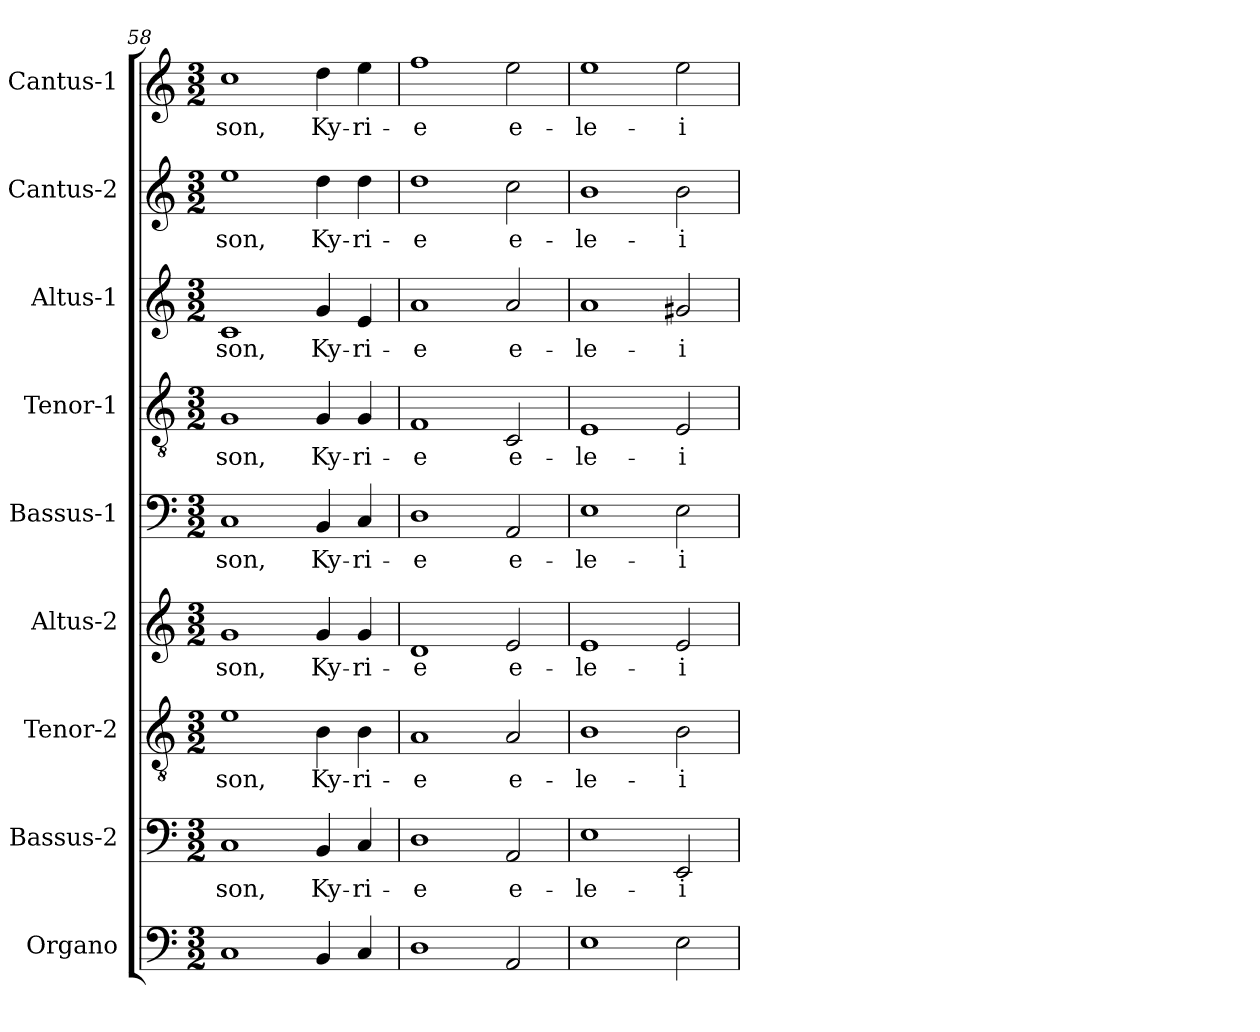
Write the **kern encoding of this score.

**kern	**kern	**text	**kern	**text	**kern	**text	**kern	**text	**kern	**text	**kern	**text	**kern	**text	**kern	**text
*part9	*part8	*part8	*part7	*part7	*part6	*part6	*part5	*part5	*part4	*part4	*part3	*part3	*part2	*part2	*part1	*part1
*staff9	*staff8	*staff8	*staff7	*staff7	*staff6	*staff6	*staff5	*staff5	*staff4	*staff4	*staff3	*staff3	*staff2	*staff2	*staff1	*staff1
*I"Organo	*I"Bassus-2	*	*I"Tenor-2	*	*I"Altus-2	*	*I"Bassus-1	*	*I"Tenor-1	*	*I"Altus-1	*	*I"Cantus-2	*	*I"Cantus-1	*
*I'Og	*I'B2	*	*	*	*I'A2	*	*I'B1	*	*I'T1	*	*I'A1	*	*I'C2	*	*I'C1	*
*clefF4	*clefF4	*	*clefGv2	*	*clefG2	*	*clefF4	*	*clefGv2	*	*clefG2	*	*clefG2	*	*clefG2	*
*k[]	*k[]	*	*k[]	*	*k[]	*	*k[]	*	*k[]	*	*k[]	*	*k[]	*	*k[]	*
*C:	*C:	*	*C:	*	*C:	*	*C:	*	*C:	*	*C:	*	*C:	*	*C:	*
*M3/2	*M3/2	*	*M3/2	*	*M3/2	*	*M3/2	*	*M3/2	*	*M3/2	*	*M3/2	*	*M3/2	*
=58	=58	=58	=58	=58	=58	=58	=58	=58	=58	=58	=58	=58	=58	=58	=58	=58
!	!	!LO:LY:b	!	!	!	!	!	!	!	!	!	!	!	!	!	!
!	!	!	!	!LO:LY:b	!	!	!	!	!	!	!	!	!	!	!	!
!	!	!	!	!	!	!LO:LY:b	!	!	!	!	!	!	!	!	!	!
!	!	!	!	!	!	!	!	!LO:LY:b	!	!	!	!	!	!	!	!
!	!	!	!	!	!	!	!	!	!	!LO:LY:b	!	!	!	!	!	!
!	!	!	!	!	!	!	!	!	!	!	!	!LO:LY:b	!	!	!	!
!	!	!	!	!	!	!	!	!	!	!	!	!	!	!LO:LY:b	!	!
!	!	!	!	!	!	!	!	!	!	!	!	!	!	!	!	!LO:LY:b
1C	1C	-son,	1e	-son,	1g	-son,	1C	-son,	1G	-son,	1c	-son,	1ee	-son,	1cc	-son,
!	!	!LO:LY:b	!	!	!	!	!	!	!	!	!	!	!	!	!	!
!	!	!	!	!LO:LY:b	!	!	!	!	!	!	!	!	!	!	!	!
!	!	!	!	!	!	!LO:LY:b	!	!	!	!	!	!	!	!	!	!
!	!	!	!	!	!	!	!	!LO:LY:b	!	!	!	!	!	!	!	!
!	!	!	!	!	!	!	!	!	!	!LO:LY:b	!	!	!	!	!	!
!	!	!	!	!	!	!	!	!	!	!	!	!LO:LY:b	!	!	!	!
!	!	!	!	!	!	!	!	!	!	!	!	!	!	!LO:LY:b	!	!
!	!	!	!	!	!	!	!	!	!	!	!	!	!	!	!	!LO:LY:b
4BB/	4BB/	Ky-	4B\	Ky-	4g/	Ky-	4BB/	Ky-	4G/	Ky-	4g/	Ky-	4dd\	Ky-	4dd\	Ky-
!	!	!LO:LY:b	!	!	!	!	!	!	!	!	!	!	!	!	!	!
!	!	!	!	!LO:LY:b	!	!	!	!	!	!	!	!	!	!	!	!
!	!	!	!	!	!	!LO:LY:b	!	!	!	!	!	!	!	!	!	!
!	!	!	!	!	!	!	!	!LO:LY:b	!	!	!	!	!	!	!	!
!	!	!	!	!	!	!	!	!	!	!LO:LY:b	!	!	!	!	!	!
!	!	!	!	!	!	!	!	!	!	!	!	!LO:LY:b	!	!	!	!
!	!	!	!	!	!	!	!	!	!	!	!	!	!	!LO:LY:b	!	!
!	!	!	!	!	!	!	!	!	!	!	!	!	!	!	!	!LO:LY:b
4C/	4C/	-ri-	4B\	-ri-	4g/	-ri-	4C/	-ri-	4G/	-ri-	4e/	-ri-	4dd\	-ri-	4ee\	-ri-
=59	=59	=59	=59	=59	=59	=59	=59	=59	=59	=59	=59	=59	=59	=59	=59	=59
!	!	!LO:LY:b	!	!	!	!	!	!	!	!	!	!	!	!	!	!
!	!	!	!	!LO:LY:b	!	!	!	!	!	!	!	!	!	!	!	!
!	!	!	!	!	!	!LO:LY:b	!	!	!	!	!	!	!	!	!	!
!	!	!	!	!	!	!	!	!LO:LY:b	!	!	!	!	!	!	!	!
!	!	!	!	!	!	!	!	!	!	!LO:LY:b	!	!	!	!	!	!
!	!	!	!	!	!	!	!	!	!	!	!	!LO:LY:b	!	!	!	!
!	!	!	!	!	!	!	!	!	!	!	!	!	!	!LO:LY:b	!	!
!	!	!	!	!	!	!	!	!	!	!	!	!	!	!	!	!LO:LY:b
1D	1D	-e	1A	-e	1d	-e	1D	-e	1F	-e	1a	-e	1dd	-e	1ff	-e
!	!	!LO:LY:b	!	!	!	!	!	!	!	!	!	!	!	!	!	!
!	!	!	!	!LO:LY:b	!	!	!	!	!	!	!	!	!	!	!	!
!	!	!	!	!	!	!LO:LY:b	!	!	!	!	!	!	!	!	!	!
!	!	!	!	!	!	!	!	!LO:LY:b	!	!	!	!	!	!	!	!
!	!	!	!	!	!	!	!	!	!	!LO:LY:b	!	!	!	!	!	!
!	!	!	!	!	!	!	!	!	!	!	!	!LO:LY:b	!	!	!	!
!	!	!	!	!	!	!	!	!	!	!	!	!	!	!LO:LY:b	!	!
!	!	!	!	!	!	!	!	!	!	!	!	!	!	!	!	!LO:LY:b
2AA/	2AA/	e-	2A/	e-	2e/	e-	2AA/	e-	2C/	e-	2a/	e-	2cc\	e-	2ee\	e-
=60	=60	=60	=60	=60	=60	=60	=60	=60	=60	=60	=60	=60	=60	=60	=60	=60
!	!	!LO:LY:b	!	!	!	!	!	!	!	!	!	!	!	!	!	!
!	!	!	!	!LO:LY:b	!	!	!	!	!	!	!	!	!	!	!	!
!	!	!	!	!	!	!LO:LY:b	!	!	!	!	!	!	!	!	!	!
!	!	!	!	!	!	!	!	!LO:LY:b	!	!	!	!	!	!	!	!
!	!	!	!	!	!	!	!	!	!	!LO:LY:b	!	!	!	!	!	!
!	!	!	!	!	!	!	!	!	!	!	!	!LO:LY:b	!	!	!	!
!	!	!	!	!	!	!	!	!	!	!	!	!	!	!LO:LY:b	!	!
!	!	!	!	!	!	!	!	!	!	!	!	!	!	!	!	!LO:LY:b
1E	1E	-le-	1B	-le-	1e	-le-	1E	-le-	1E	-le-	1a	-le-	1b	-le-	1ee	-le-
!	!	!LO:LY:b	!	!	!	!	!	!	!	!	!	!	!	!	!	!
!	!	!	!	!LO:LY:b	!	!	!	!	!	!	!	!	!	!	!	!
!	!	!	!	!	!	!LO:LY:b	!	!	!	!	!	!	!	!	!	!
!	!	!	!	!	!	!	!	!LO:LY:b	!	!	!	!	!	!	!	!
!	!	!	!	!	!	!	!	!	!	!LO:LY:b	!	!	!	!	!	!
!	!	!	!	!	!	!	!	!	!	!	!	!LO:LY:b	!	!	!	!
!	!	!	!	!	!	!	!	!	!	!	!	!	!	!LO:LY:b	!	!
!	!	!	!	!	!	!	!	!	!	!	!	!	!	!	!	!LO:LY:b
2E\	2EE/	-i-	2B\	-i-	2e/	-i-	2E\	-i-	2E/	-i-	2g#X/	-i-	2b\	-i-	2ee\	-i-
=	=	=	=	=	=	=	=	=	=	=	=	=	=	=	=	=
*-	*-	*-	*-	*-	*-	*-	*-	*-	*-	*-	*-	*-	*-	*-	*-	*-
